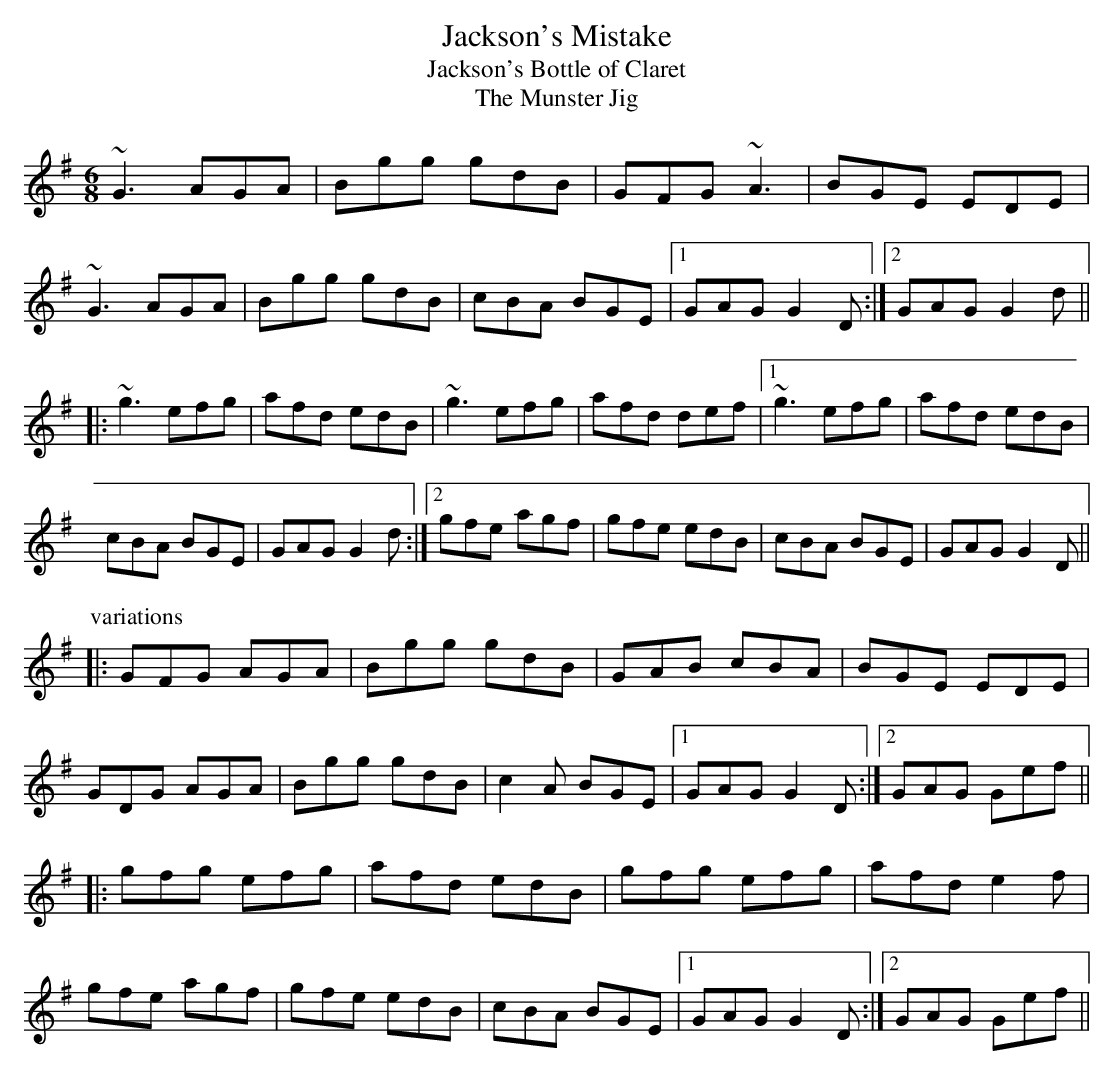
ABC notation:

X:1
T:Jackson's Mistake
T:Jackson's Bottle of Claret
T:Munster Jig, The
M:6/8
K:G
~G3 AGA | Bgg gdB | GFG ~A3 | BGE EDE |
~G3 AGA | Bgg gdB | cBA BGE |1 GAG G2D :|2 GAG G2d ||
|: ~g3 efg | afd edB | ~g3 efg | afd def |1 ~g3 efg | afd edB |
cBA BGE | GAG G2d :|2 gfe agf | gfe edB | cBA BGE | GAG G2D ||
P:variations
|: GFG AGA | Bgg gdB | GAB cBA | BGE EDE |
GDG AGA | Bgg gdB | c2A BGE |1 GAG G2D :|2 GAG Gef ||
|: gfg efg | afd edB | gfg efg | afd e2f |
gfe agf | gfe edB | cBA BGE |1 GAG G2D :|2 GAG Gef ||
